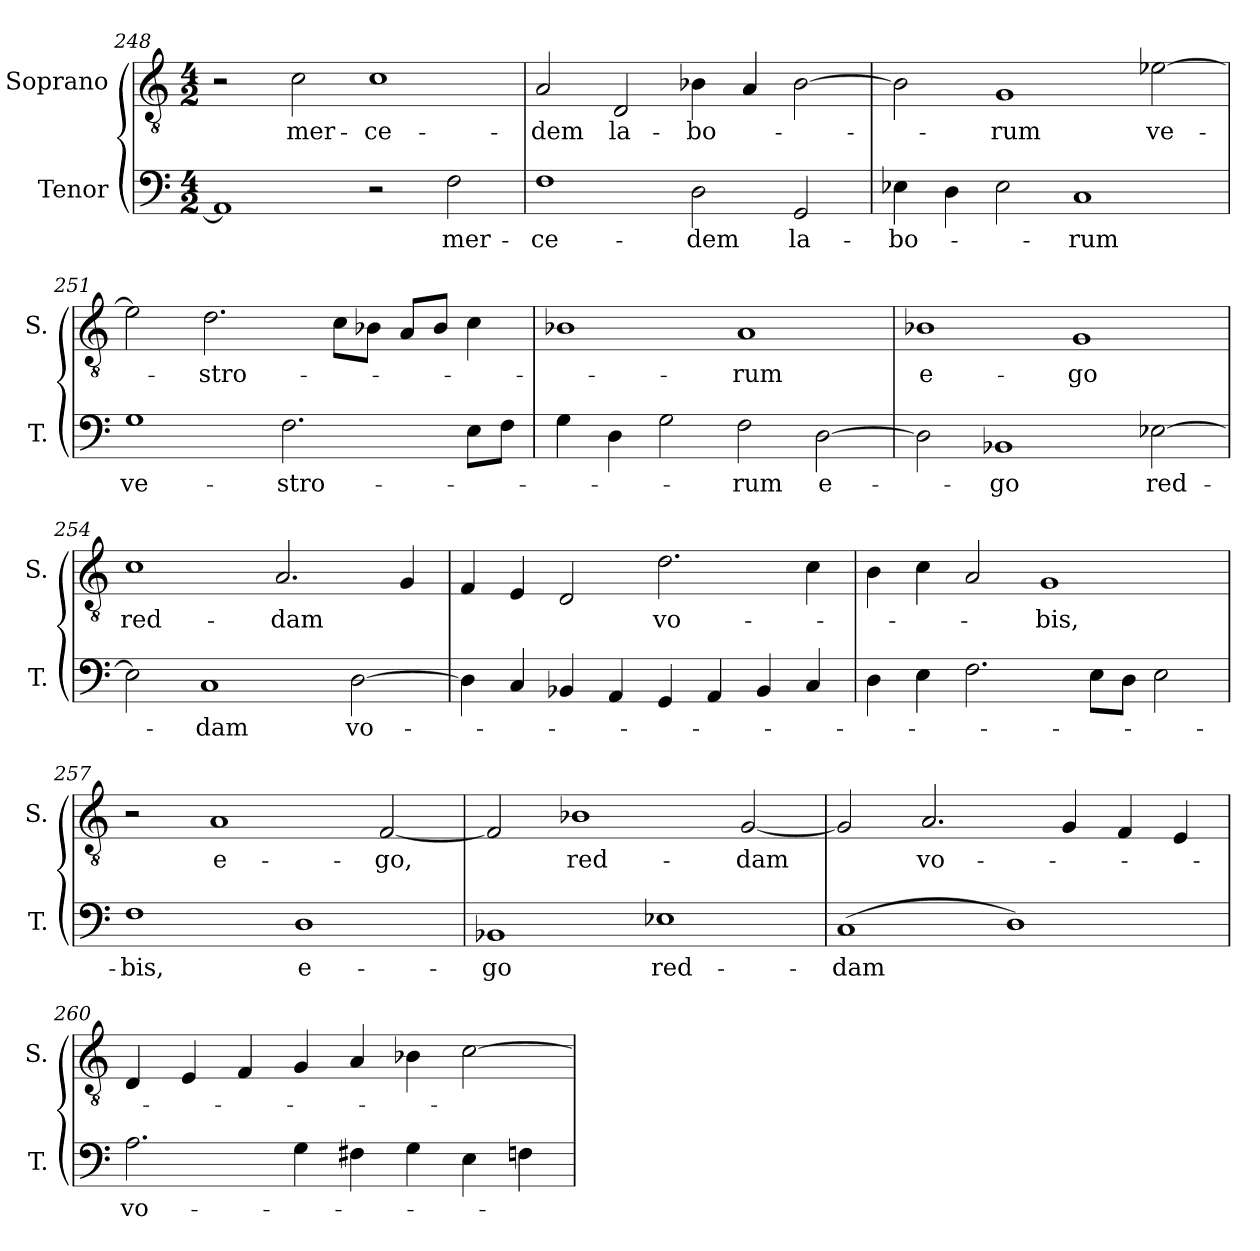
**kern	**text	**kern	**text
*part2	*part2	*part1	*part1
*staff2	*staff2	*staff1	*staff1
*I"Tenor	*	*I"Soprano	*
*I'T.	*	*I'S.	*
*clefF4	*	*clefGv2	*
*ITrd7c12	*	*ITrd7c12	*
*k[]	*	*k[]	*
*C:	*	*C:	*
*M4/2	*	*M4/2	*
=248	=248	=248	=248
1AAAi]	.	2r	.
!	!	!	!LO:LY:b:color=#000000
.	.	2Ci\	mer-
!	!	!	!LO:LY:b:color=#000000
2r	.	1Ci	-ce-
!	!LO:LY:b:color=#000000	!	!
2FFi\	mer-	.	.
=249	=249	=249	=249
!	!LO:LY:b:color=#000000	!	!
!	!	!	!LO:LY:b:color=#000000
1FFi	-ce-	2AAi/	-dem
!	!	!	!LO:LY:b:color=#000000
.	.	2DDi/	la-
!	!LO:LY:b:color=#000000	!	!
!	!	!	!LO:LY:b:color=#000000
2DDi\	-dem	4BB-Xi\	-bo-
.	.	4AAi/	.
!	!LO:LY:b:color=#000000	!	!
2GGGi/	la-	[2BB-i\	.
=250	=250	=250	=250
!	!LO:LY:b:color=#000000	!	!
4EE-Xi\	-bo-	2BB-i\]	.
4DDi\	.	.	.
!	!	!	!LO:LY:b:color=#000000
2EE-i\	.	1GGi	-rum
!	!LO:LY:b:color=#000000	!	!
1CCi	-rum	.	.
!	!	!	!LO:LY:b:color=#000000
.	.	[2E-Xi\	ve-
=251	=251	=251	=251
!	!LO:LY:b:color=#000000	!	!
1GGi	ve-	2E-i\]	.
!	!	!	!LO:LY:b:color=#000000
.	.	2.Di\	-stro-
!	!LO:LY:b:color=#000000	!	!
2.FFi\	-stro-	.	.
.	.	8Ci\L	.
.	.	8BB-Xi\J	.
.	.	8AAi/L	.
.	.	8BB-i/J	.
8EEi\L	.	4Ci\	.
8FFi\J	.	.	.
!!LO:LB:g=z
=252	=252	=252	=252
4GGi\	.	1BB-Xi	.
4DDi\	.	.	.
2GGi\	.	.	.
!	!LO:LY:b:color=#000000	!	!
!	!	!	!LO:LY:b:color=#000000
2FFi\	-rum	1AAi	-rum
!	!LO:LY:b:color=#000000	!	!
[2DDi\	e-	.	.
=253	=253	=253	=253
!	!	!	!LO:LY:b:color=#000000
2DDi\]	.	1BB-Xi	e-
!	!LO:LY:b:color=#000000	!	!
1BBB-Xi	-go	.	.
!	!	!	!LO:LY:b:color=#000000
.	.	1GGi	-go
!	!LO:LY:b:color=#000000	!	!
[2EE-Xi\	red-	.	.
=254	=254	=254	=254
!	!	!	!LO:LY:b:color=#000000
2EE-i\]	.	1Ci	red-
!	!LO:LY:b:color=#000000	!	!
1CCi	-dam	.	.
!	!	!	!LO:LY:b:color=#000000
.	.	2.AAi/	-dam
!	!LO:LY:b:color=#000000	!	!
[2DDi\	vo-	.	.
.	.	4GGi/	.
=255	=255	=255	=255
4DDi\]	.	4FFi/	.
4CCi/	.	4EEi/	.
4BBB-Xi/	.	2DDi/	.
4AAAi/	.	.	.
!	!	!	!LO:LY:b:color=#000000
4GGGi/	.	2.Di\	vo-
4AAAi/	.	.	.
4BBB-i/	.	.	.
4CCi/	.	4Ci\	.
=256	=256	=256	=256
4DDi\	.	4BBi\	.
4EEi\	.	4Ci\	.
2.FFi\	.	2AAi/	.
!	!	!	!LO:LY:b:color=#000000
.	.	1GGi	-bis,
8EEi\L	.	.	.
8DDi\J	.	.	.
2EEi\	.	.	.
=257	=257	=257	=257
!	!LO:LY:b:color=#000000	!	!
1FFi	-bis,	2r	.
!	!	!	!LO:LY:b:color=#000000
.	.	1AAi	e-
!	!LO:LY:b:color=#000000	!	!
1DDi	e-	.	.
!	!	!	!LO:LY:b:color=#000000
.	.	[2FFi/	-go,
=258	=258	=258	=258
!	!LO:LY:b:color=#000000	!	!
1BBB-Xi	-go	2FFi/]	.
!	!	!	!LO:LY:b:color=#000000
.	.	1BB-Xi	red-
!	!LO:LY:b:color=#000000	!	!
1EE-Xi	red-	.	.
!	!	!	!LO:LY:b:color=#000000
.	.	[2GGi/	-dam
!!LO:LB:g=z
=259	=259	=259	=259
!	!LO:LY:b:color=#000000	!	!
(1CCi	-dam	2GGi/]	.
!	!	!	!LO:LY:b:color=#000000
.	.	2.AAi/	vo-
1DDi)	.	.	.
.	.	4GGi/	.
.	.	4FFi/	.
.	.	4EEi/	.
=260	=260	=260	=260
!	!LO:LY:b:color=#000000	!	!
2.AAi\	vo-	4DDi/	.
.	.	4EEi/	.
.	.	4FFi/	.
4GGi\	.	4GGi/	.
4FF#Xi\	.	4AAi/	.
4GGi\	.	4BB-Xi\	.
4EEi\	.	[2Ci\	.
4FFni\	.	.	.
=	=	=	=
*-	*-	*-	*-
